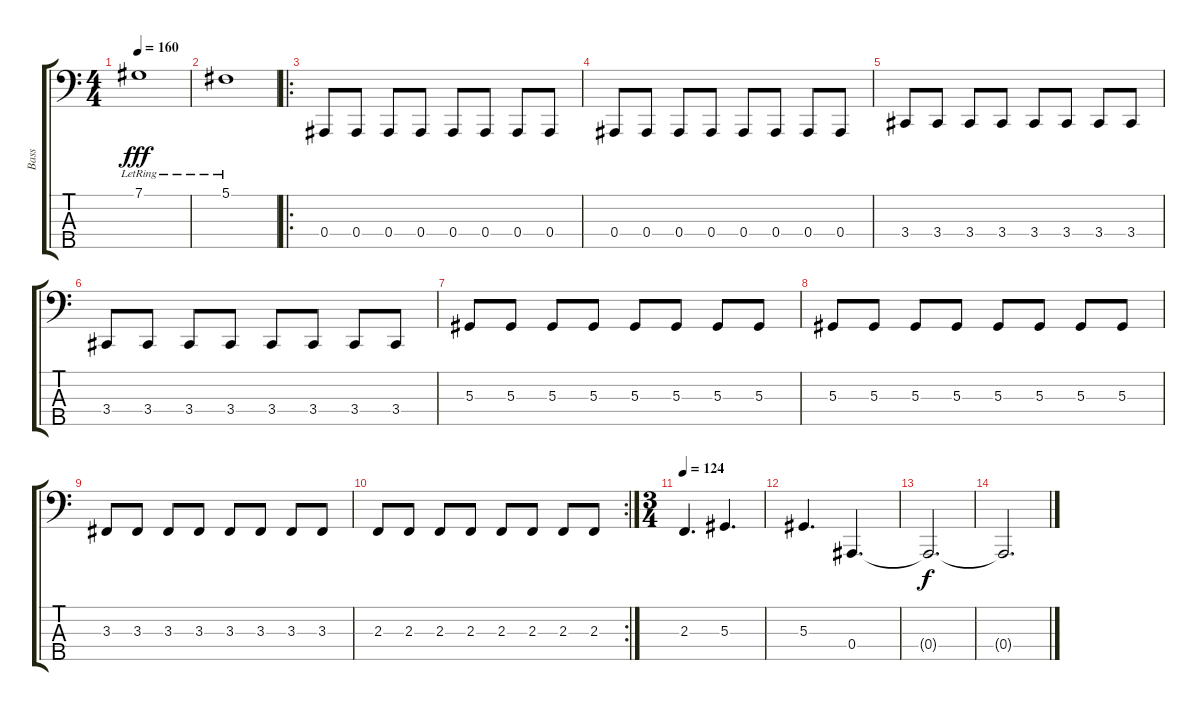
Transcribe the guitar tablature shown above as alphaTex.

\track ("Bass" "Bass") {instrument electricbassfinger}
\staff {score tabs}
\tuning (Db2 Ab1 Eb1 Bb0 F0) {hide}
\ts (4 4)
\tempo 160
\clef f4
\ks c
7.1{lr}.1{dy fff} |
5.1{lr}.1 |
\ro
0.4.8 0.4.8 0.4.8 0.4.8 0.4.8 0.4.8 0.4.8 0.4.8 |
0.4.8 0.4.8 0.4.8 0.4.8 0.4.8 0.4.8 0.4.8 0.4.8 |
3.4.8 3.4.8 3.4.8 3.4.8 3.4.8 3.4.8 3.4.8 3.4.8 |
3.4.8 3.4.8 3.4.8 3.4.8 3.4.8 3.4.8 3.4.8 3.4.8 |
5.3.8 5.3.8 5.3.8 5.3.8 5.3.8 5.3.8 5.3.8 5.3.8 |
5.3.8 5.3.8 5.3.8 5.3.8 5.3.8 5.3.8 5.3.8 5.3.8 |
3.3.8 3.3.8 3.3.8 3.3.8 3.3.8 3.3.8 3.3.8 3.3.8 |
\rc 2
2.3.8 2.3.8 2.3.8 2.3.8 2.3.8 2.3.8 2.3.8 2.3.8 |
\ts (3 4)
\tempo 124
2.3.4{d} 5.3.4{d} |
5.3.4{d} 0.4.4{d} |
0.4{t}.2{d dy f} |
0.4{t}.2{d}
